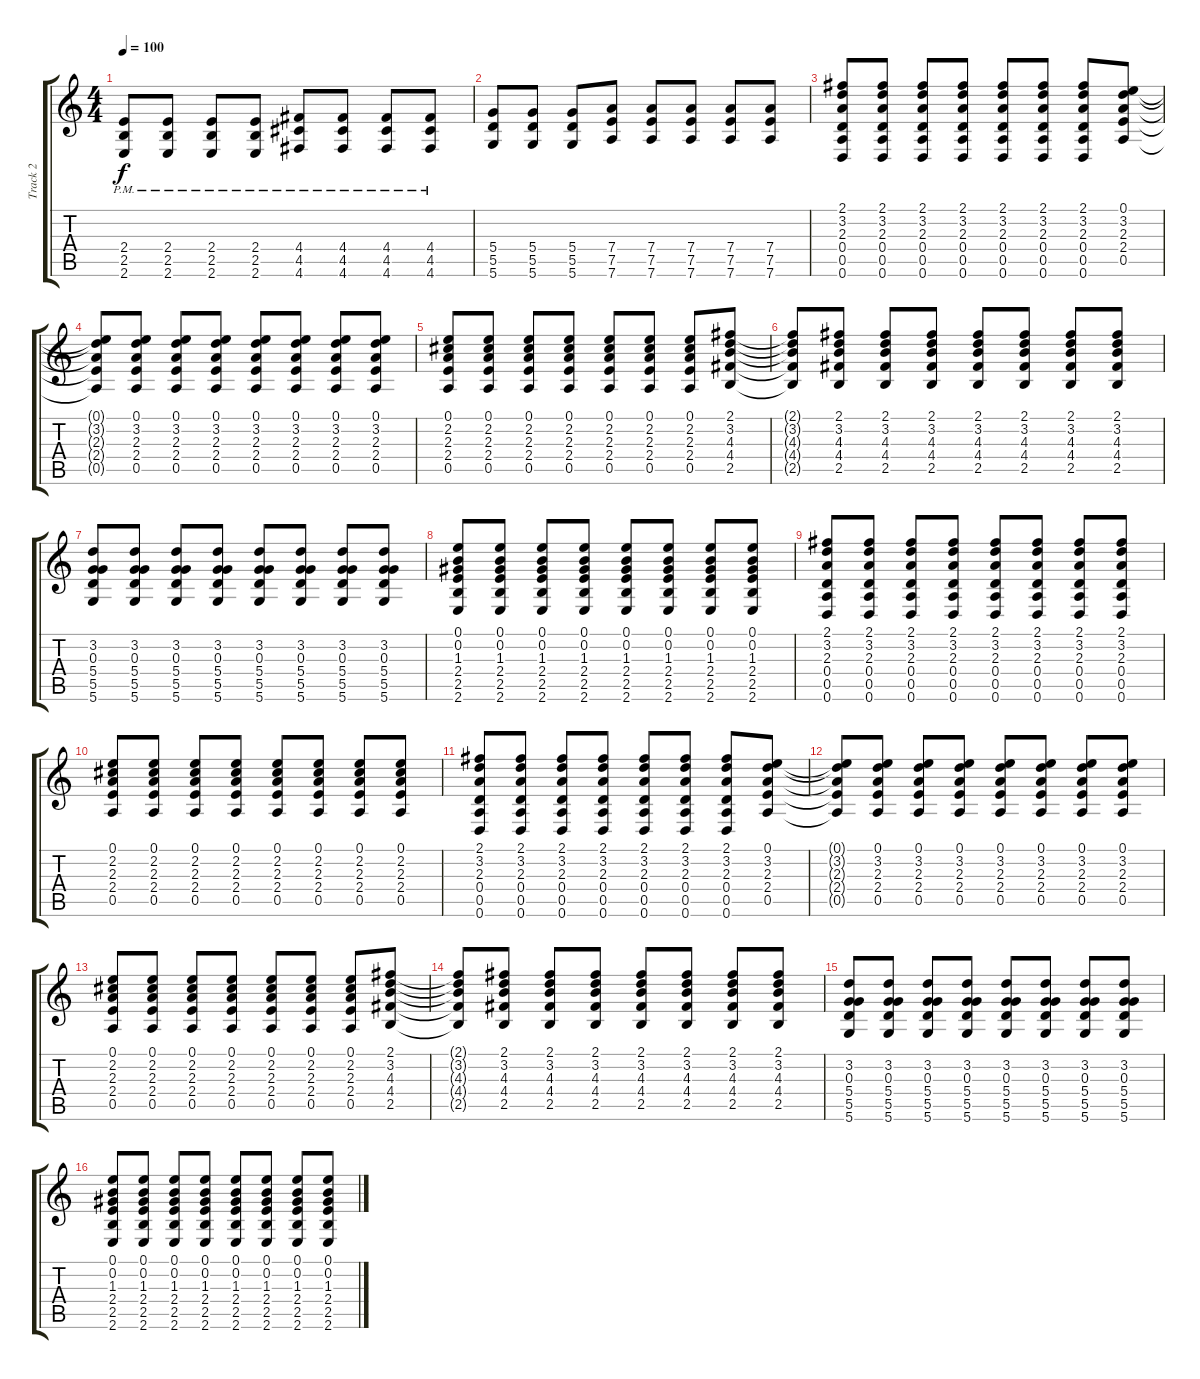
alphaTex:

\track ("Track 2" "Track 2") {instrument overdrivenguitar}
\staff {score tabs}
\tuning (E4 B3 G3 D3 A2 D2) {hide}
\ts (4 4)
\tempo 100
\clef g2
\ks c
(2.4{pm} 2.5{pm} 2.6{pm}).8{dy f} (2.4{pm} 2.5{pm} 2.6{pm}).8 (2.4{pm} 2.5{pm} 2.6{pm}).8 (2.4{pm} 2.5{pm} 2.6{pm}).8 (4.4{pm} 4.5{pm} 4.6{pm}).8 (4.4{pm} 4.5{pm} 4.6{pm}).8 (4.4{pm} 4.5{pm} 4.6{pm}).8 (4.4{pm} 4.5{pm} 4.6{pm}).8 |
(5.4 5.5 5.6).8 (5.4 5.5 5.6).8 (5.4 5.5 5.6).8 (7.4 7.5 7.6).8 (7.4 7.5 7.6).8 (7.4 7.5 7.6).8 (7.4 7.5 7.6).8 (7.4 7.5 7.6).8 |
(2.1 3.2 2.3 0.4 0.5 0.6).8{instrument overdrivenguitar} (2.1 3.2 2.3 0.4 0.5 0.6).8 (2.1 3.2 2.3 0.4 0.5 0.6).8 (2.1 3.2 2.3 0.4 0.5 0.6).8 (2.1 3.2 2.3 0.4 0.5 0.6).8 (2.1 3.2 2.3 0.4 0.5 0.6).8 (2.1 3.2 2.3 0.4 0.5 0.6).8 (0.1 3.2 2.3 2.4 0.5).8 |
(0.1{t} 3.2{t} 2.3{t} 2.4{t} 0.5{t}).8 (0.1 3.2 2.3 2.4 0.5).8 (0.1 3.2 2.3 2.4 0.5).8 (0.1 3.2 2.3 2.4 0.5).8 (0.1 3.2 2.3 2.4 0.5).8 (0.1 3.2 2.3 2.4 0.5).8 (0.1 3.2 2.3 2.4 0.5).8 (0.1 3.2 2.3 2.4 0.5).8 |
(0.1 2.2 2.3 2.4 0.5).8 (0.1 2.2 2.3 2.4 0.5).8 (0.1 2.2 2.3 2.4 0.5).8 (0.1 2.2 2.3 2.4 0.5).8 (0.1 2.2 2.3 2.4 0.5).8 (0.1 2.2 2.3 2.4 0.5).8 (0.1 2.2 2.3 2.4 0.5).8 (2.1 3.2 4.3 4.4 2.5).8 |
(2.1{t} 3.2{t} 4.3{t} 4.4{t} 2.5{t}).8 (2.1 3.2 4.3 4.4 2.5).8 (2.1 3.2 4.3 4.4 2.5).8 (2.1 3.2 4.3 4.4 2.5).8 (2.1 3.2 4.3 4.4 2.5).8 (2.1 3.2 4.3 4.4 2.5).8 (2.1 3.2 4.3 4.4 2.5).8 (2.1 3.2 4.3 4.4 2.5).8 |
(3.2 0.3 5.4 5.5 5.6).8 (3.2 0.3 5.4 5.5 5.6).8 (3.2 0.3 5.4 5.5 5.6).8 (3.2 0.3 5.4 5.5 5.6).8 (3.2 0.3 5.4 5.5 5.6).8 (3.2 0.3 5.4 5.5 5.6).8 (3.2 0.3 5.4 5.5 5.6).8 (3.2 0.3 5.4 5.5 5.6).8 |
(0.1 0.2 1.3 2.4 2.5 2.6).8 (0.1 0.2 1.3 2.4 2.5 2.6).8 (0.1 0.2 1.3 2.4 2.5 2.6).8 (0.1 0.2 1.3 2.4 2.5 2.6).8 (0.1 0.2 1.3 2.4 2.5 2.6).8 (0.1 0.2 1.3 2.4 2.5 2.6).8 (0.1 0.2 1.3 2.4 2.5 2.6).8 (0.1 0.2 1.3 2.4 2.5 2.6).8 |
(2.1 3.2 2.3 0.4 0.5 0.6).8 (2.1 3.2 2.3 0.4 0.5 0.6).8 (2.1 3.2 2.3 0.4 0.5 0.6).8 (2.1 3.2 2.3 0.4 0.5 0.6).8 (2.1 3.2 2.3 0.4 0.5 0.6).8 (2.1 3.2 2.3 0.4 0.5 0.6).8 (2.1 3.2 2.3 0.4 0.5 0.6).8 (2.1 3.2 2.3 0.4 0.5 0.6).8 |
(0.1 2.2 2.3 2.4 0.5).8 (0.1 2.2 2.3 2.4 0.5).8 (0.1 2.2 2.3 2.4 0.5).8 (0.1 2.2 2.3 2.4 0.5).8 (0.1 2.2 2.3 2.4 0.5).8 (0.1 2.2 2.3 2.4 0.5).8 (0.1 2.2 2.3 2.4 0.5).8 (0.1 2.2 2.3 2.4 0.5).8 |
(2.1 3.2 2.3 0.4 0.5 0.6).8{instrument overdrivenguitar} (2.1 3.2 2.3 0.4 0.5 0.6).8 (2.1 3.2 2.3 0.4 0.5 0.6).8 (2.1 3.2 2.3 0.4 0.5 0.6).8 (2.1 3.2 2.3 0.4 0.5 0.6).8 (2.1 3.2 2.3 0.4 0.5 0.6).8 (2.1 3.2 2.3 0.4 0.5 0.6).8 (0.1 3.2 2.3 2.4 0.5).8 |
(0.1{t} 3.2{t} 2.3{t} 2.4{t} 0.5{t}).8 (0.1 3.2 2.3 2.4 0.5).8 (0.1 3.2 2.3 2.4 0.5).8 (0.1 3.2 2.3 2.4 0.5).8 (0.1 3.2 2.3 2.4 0.5).8 (0.1 3.2 2.3 2.4 0.5).8 (0.1 3.2 2.3 2.4 0.5).8 (0.1 3.2 2.3 2.4 0.5).8 |
(0.1 2.2 2.3 2.4 0.5).8 (0.1 2.2 2.3 2.4 0.5).8 (0.1 2.2 2.3 2.4 0.5).8 (0.1 2.2 2.3 2.4 0.5).8 (0.1 2.2 2.3 2.4 0.5).8 (0.1 2.2 2.3 2.4 0.5).8 (0.1 2.2 2.3 2.4 0.5).8 (2.1 3.2 4.3 4.4 2.5).8 |
(2.1{t} 3.2{t} 4.3{t} 4.4{t} 2.5{t}).8 (2.1 3.2 4.3 4.4 2.5).8 (2.1 3.2 4.3 4.4 2.5).8 (2.1 3.2 4.3 4.4 2.5).8 (2.1 3.2 4.3 4.4 2.5).8 (2.1 3.2 4.3 4.4 2.5).8 (2.1 3.2 4.3 4.4 2.5).8 (2.1 3.2 4.3 4.4 2.5).8 |
(3.2 0.3 5.4 5.5 5.6).8 (3.2 0.3 5.4 5.5 5.6).8 (3.2 0.3 5.4 5.5 5.6).8 (3.2 0.3 5.4 5.5 5.6).8 (3.2 0.3 5.4 5.5 5.6).8 (3.2 0.3 5.4 5.5 5.6).8 (3.2 0.3 5.4 5.5 5.6).8 (3.2 0.3 5.4 5.5 5.6).8 |
(0.1 0.2 1.3 2.4 2.5 2.6).8 (0.1 0.2 1.3 2.4 2.5 2.6).8 (0.1 0.2 1.3 2.4 2.5 2.6).8 (0.1 0.2 1.3 2.4 2.5 2.6).8 (0.1 0.2 1.3 2.4 2.5 2.6).8 (0.1 0.2 1.3 2.4 2.5 2.6).8 (0.1 0.2 1.3 2.4 2.5 2.6).8 (0.1 0.2 1.3 2.4 2.5 2.6).8
